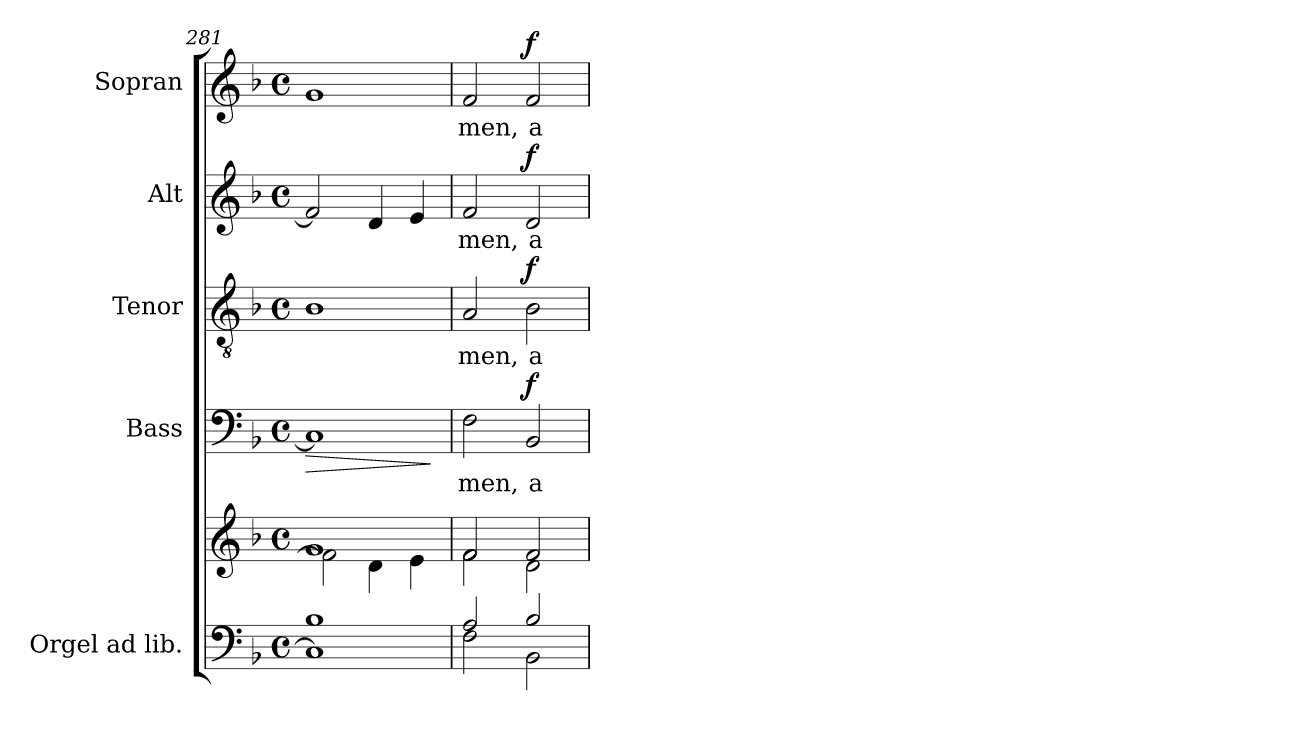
**kern	**kern	**kern	**text	**dynam	**kern	**text	**dynam	**kern	**text	**dynam	**kern	**text	**dynam
*part5	*part5	*part4	*part4	*part4	*part3	*part3	*part3	*part2	*part2	*part2	*part1	*part1	*part1
*staff6	*staff5	*staff4	*staff4	*staff4	*staff3	*staff3	*staff3	*staff2	*staff2	*staff2	*staff1	*staff1	*staff1
*I"Orgel ad lib.	*	*I"Bass	*	*	*I"Tenor	*	*	*I"Alt	*	*	*I"Sopran	*	*
*	*	*I'B.	*	*	*I'T.	*	*	*I'A.	*	*	*I'S.	*	*
*clefF4	*clefG2	*clefF4	*	*	*clefGv2	*	*	*clefG2	*	*	*clefG2	*	*
*k[b-]	*k[b-]	*k[b-]	*	*	*k[b-]	*	*	*k[b-]	*	*	*k[b-]	*	*
*F:	*F:	*F:	*	*	*F:	*	*	*F:	*	*	*F:	*	*
*M4/4	*M4/4	*M4/4	*	*	*M4/4	*	*	*M4/4	*	*	*M4/4	*	*
*met(c)	*met(c)	*met(c)	*	*	*met(c)	*	*	*met(c)	*	*	*met(c)	*	*
=281	=281	=281	=281	=281	=281	=281	=281	=281	=281	=281	=281	=281	=281
*^	*^	*	*	*	*	*	*	*	*	*	*	*	*
!	!	!	!	!	!	!LO:HP:b	!	!	!	!	!	!	!	!	!
1B-	1C]	1g	2f\]	1C]	.	>	1B-	.	.	2f/]	.	.	1g	.	.
.	.	.	4d\	.	.	.	.	.	.	4d/	.	.	.	.	.
.	.	.	4e\	.	.	.	.	.	.	4e/	.	.	.	.	.
*v	*v	*	*	*	*	*	*	*	*	*	*	*	*	*	*
*	*v	*v	*	*	*	*	*	*	*	*	*	*	*	*
.	.	.	.	]	.	.	.	.	.	.	.	.	.
=282	=282	=282	=282	=282	=282	=282	=282	=282	=282	=282	=282	=282	=282
*^	*^	*	*	*	*	*	*	*	*	*	*	*	*
!	!	!	!	!	!LO:LY:b	!	!	!LO:LY:b	!	!	!LO:LY:b	!	!	!LO:LY:b	!
2A/	2F\	2f/	2f\	2F\	-men,	.	2A/	-men,	.	2f/	-men,	.	2f/	-men,	.
!	!	!	!	!	!LO:LY:b	!LO:DY:a	!	!LO:LY:b	!LO:DY:a	!	!LO:LY:b	!LO:DY:a	!	!LO:LY:b	!LO:DY:a
2B-/	2BB-\	2f/	2d\	2BB-/	a-	f	2B-\	a-	f	2d/	a-	f	2f/	a-	f
*v	*v	*	*	*	*	*	*	*	*	*	*	*	*	*	*
*	*v	*v	*	*	*	*	*	*	*	*	*	*	*	*
=	=	=	=	=	=	=	=	=	=	=	=	=	=
*-	*-	*-	*-	*-	*-	*-	*-	*-	*-	*-	*-	*-	*-
